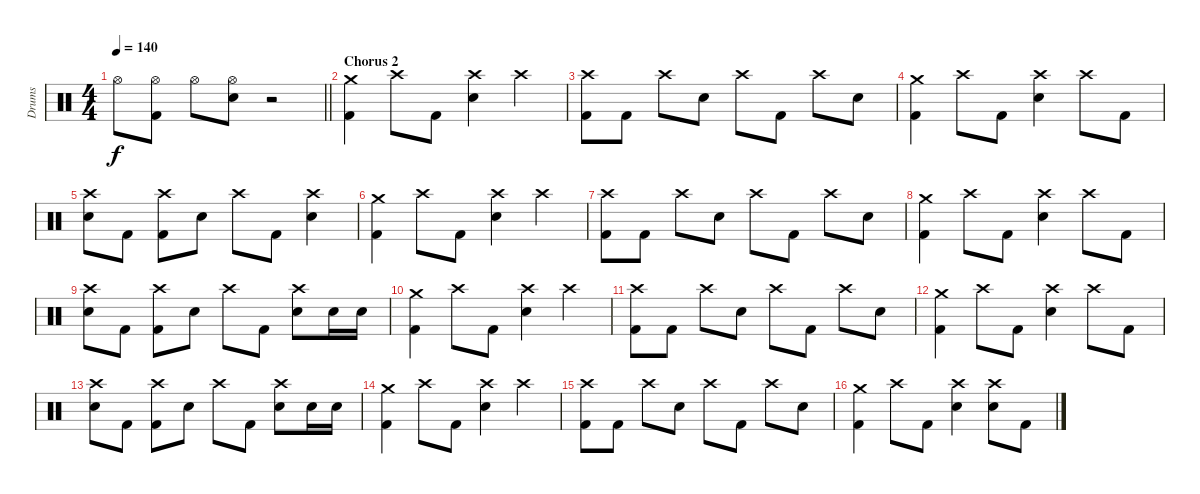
\track ("Drums" "Drums") {instrument percussion}
\staff {score}
\articulation defaults
\ts (4 4)
\tempo 140
\clef neutral
\barLineRight lightlight
\ks c "Hi-Hat (open)".8{dy f}
("Hi-Hat (open)" "Kick (hit) 2").8 "Hi-Hat (open)".8 ("Hi-Hat (open)" "Electric Snare (hit)").8 r.2 |
\section ("" "Chorus 2")
("Crash medium (hit)" "Kick (hit) 2").4 "Crash high (hit)".8 "Kick (hit) 2".8 ("Crash high (hit)" "Electric Snare (hit)").4 "Crash high (hit)".4 |
("Crash high (hit)" "Kick (hit) 2").8 "Kick (hit) 2".8 "Crash high (hit)".8 "Electric Snare (hit)".8 "Crash high (hit)".8 "Kick (hit) 2".8 "Crash high (hit)".8 "Electric Snare (hit)".8 |
("Crash medium (hit)" "Kick (hit) 2").4 "Crash high (hit)".8 "Kick (hit) 2".8 ("Crash high (hit)" "Electric Snare (hit)").4 "Crash high (hit)".8 "Kick (hit) 2".8 |
("Crash high (hit)" "Electric Snare (hit)").8 "Kick (hit) 2".8 ("Crash high (hit)" "Kick (hit) 2").8 "Electric Snare (hit)".8 "Crash high (hit)".8 "Kick (hit) 2".8 ("Crash high (hit)" "Electric Snare (hit)").4 |
("Crash medium (hit)" "Kick (hit) 2").4 "Crash high (hit)".8 "Kick (hit) 2".8 ("Crash high (hit)" "Electric Snare (hit)").4 "Crash high (hit)".4 |
("Crash high (hit)" "Kick (hit) 2").8 "Kick (hit) 2".8 "Crash high (hit)".8 "Electric Snare (hit)".8 "Crash high (hit)".8 "Kick (hit) 2".8 "Crash high (hit)".8 "Electric Snare (hit)".8 |
("Crash medium (hit)" "Kick (hit) 2").4 "Crash high (hit)".8 "Kick (hit) 2".8 ("Crash high (hit)" "Electric Snare (hit)").4 "Crash high (hit)".8 "Kick (hit) 2".8 |
("Crash high (hit)" "Electric Snare (hit)").8 "Kick (hit) 2".8 ("Crash high (hit)" "Kick (hit) 2").8 "Electric Snare (hit)".8 "Crash high (hit)".8 "Kick (hit) 2".8 ("Crash high (hit)" "Electric Snare (hit)").8 "Electric Snare (hit)".16 "Electric Snare (hit)".16 |
("Crash medium (hit)" "Kick (hit) 2").4 "Crash high (hit)".8 "Kick (hit) 2".8 ("Crash high (hit)" "Electric Snare (hit)").4 "Crash high (hit)".4 |
("Crash high (hit)" "Kick (hit) 2").8 "Kick (hit) 2".8 "Crash high (hit)".8 "Electric Snare (hit)".8 "Crash high (hit)".8 "Kick (hit) 2".8 "Crash high (hit)".8 "Electric Snare (hit)".8 |
("Crash medium (hit)" "Kick (hit) 2").4 "Crash high (hit)".8 "Kick (hit) 2".8 ("Crash high (hit)" "Electric Snare (hit)").4 "Crash high (hit)".8 "Kick (hit) 2".8 |
("Crash high (hit)" "Electric Snare (hit)").8 "Kick (hit) 2".8 ("Crash high (hit)" "Kick (hit) 2").8 "Electric Snare (hit)".8 "Crash high (hit)".8 "Kick (hit) 2".8 ("Crash high (hit)" "Electric Snare (hit)").8 "Electric Snare (hit)".16 "Electric Snare (hit)".16 |
("Crash medium (hit)" "Kick (hit) 2").4 "Crash high (hit)".8 "Kick (hit) 2".8 ("Crash high (hit)" "Electric Snare (hit)").4 "Crash high (hit)".4 |
("Crash high (hit)" "Kick (hit) 2").8 "Kick (hit) 2".8 "Crash high (hit)".8 "Electric Snare (hit)".8 "Crash high (hit)".8 "Kick (hit) 2".8 "Crash high (hit)".8 "Electric Snare (hit)".8 |
("Crash medium (hit)" "Kick (hit) 2").4 "Crash high (hit)".8 "Kick (hit) 2".8 ("Crash high (hit)" "Electric Snare (hit)").4 ("Crash high (hit)" "Electric Snare (hit)").8 "Kick (hit) 2".8
